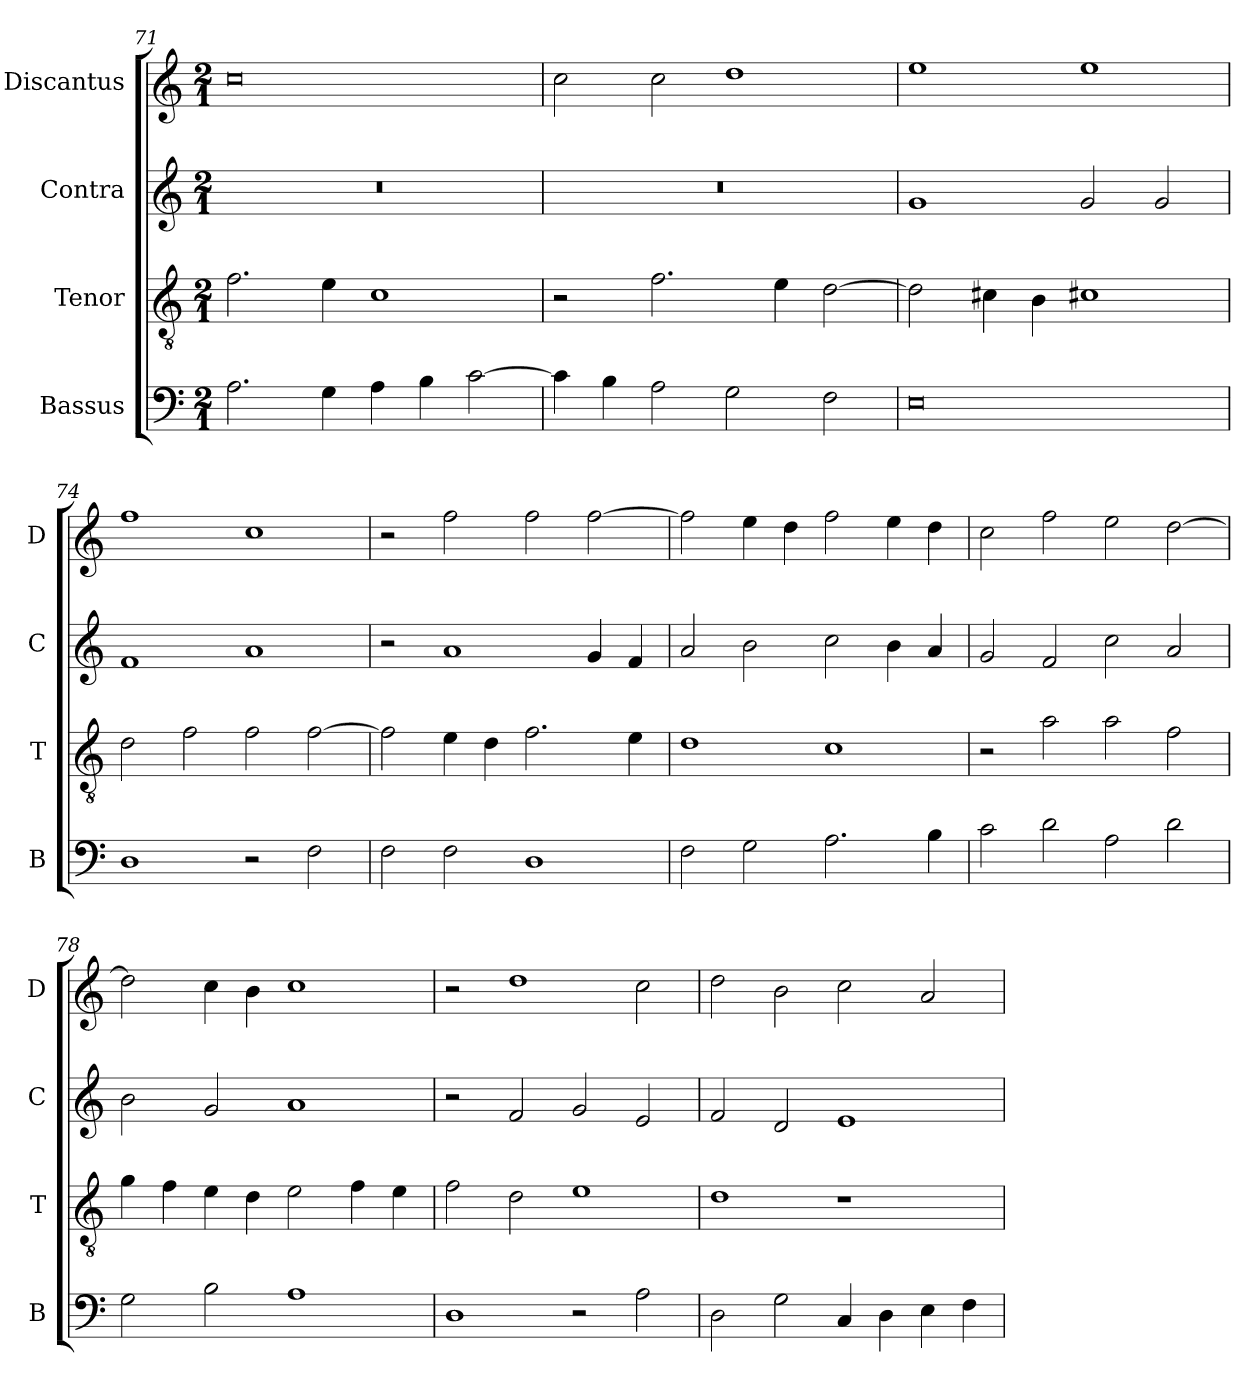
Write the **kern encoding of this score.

**kern	**kern	**kern	**kern
*part4	*part3	*part2	*part1
*staff4	*staff3	*staff2	*staff1
*I"Bassus	*I"Tenor	*I"Contra	*I"Discantus
*I'B	*I'T	*I'C	*I'D
*clefF4	*clefGv2	*clefG2	*clefG2
*k[]	*k[]	*k[]	*k[]
*M2/1	*M2/1	*M2/1	*M2/1
=71	=71	=71	=71
2.A\	2.f\	0r	0cc
4G\	4e\	.	.
4A\	1c	.	.
4B\	.	.	.
[2c\	.	.	.
=72	=72	=72	=72
4c\]	2r	0r	2cc\
4B\	.	.	.
2A\	2.f\	.	2cc\
2G\	.	.	1dd
.	4e\	.	.
2F\	[2d\	.	.
=73	=73	=73	=73
0E	2d\]	1g	1ee
.	4c#X\	.	.
.	4B\	.	.
.	1c#X	2g/	1ee
.	.	2g/	.
=74	=74	=74	=74
1D	2d\	1f	1ff
.	2f\	.	.
2r	2f\	1a	1cc
2F\	[2f\	.	.
=75	=75	=75	=75
2F\	2f\]	2r	2r
2F\	4e\	1a	2ff\
.	4d\	.	.
1D	2.f\	.	2ff\
.	.	4g/	[2ff\
.	4e\	4f/	.
=76	=76	=76	=76
2F\	1d	2a/	2ff\]
2G\	.	2b\	4ee\
.	.	.	4dd\
2.A\	1c	2cc\	2ff\
.	.	4b\	4ee\
4B\	.	4a/	4dd\
=77	=77	=77	=77
2c\	2r	2g/	2cc\
2d\	2a\	2f/	2ff\
2A\	2a\	2cc\	2ee\
2d\	2f\	2a/	[2dd\
=78	=78	=78	=78
2G\	4g\	2b\	2dd\]
.	4f\	.	.
2B\	4e\	2g/	4cc\
.	4d\	.	4b\
1A	2e\	1a	1cc
.	4f\	.	.
.	4e\	.	.
=79	=79	=79	=79
1D	2f\	2r	2r
.	2d\	2f/	1dd
2r	1e	2g/	.
2A\	.	2e/	2cc\
=80	=80	=80	=80
2D\	1d	2f/	2dd\
2G\	.	2d/	2b\
4C/	1r	1e	2cc\
4D\	.	.	.
4E\	.	.	2a/
4F\	.	.	.
=	=	=	=
*-	*-	*-	*-
